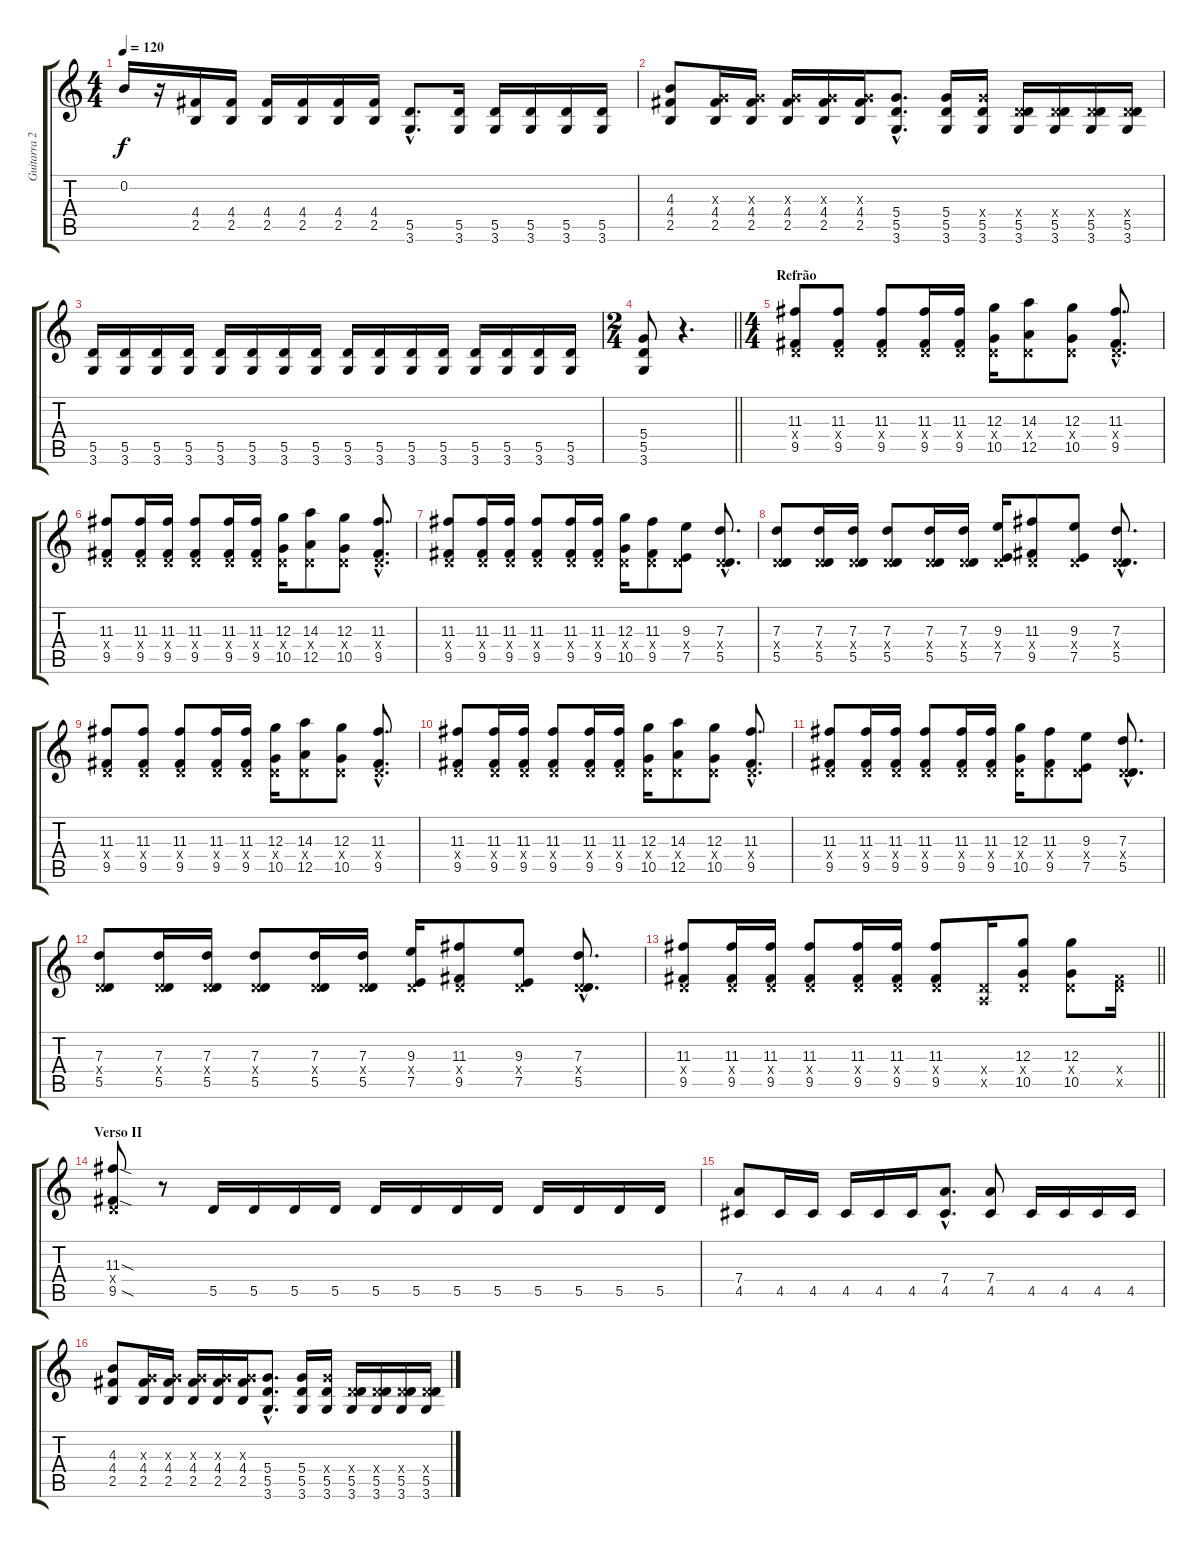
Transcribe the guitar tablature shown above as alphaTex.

\track ("Guitarra 2 - Erik" "Guitarra 2") {instrument distortionguitar}
\staff {score tabs}
\tuning (E4 B3 G3 D3 A2 E2) {hide}
\ts (4 4)
\tempo 120
\clef g2
\ks c
0.2.16{dy f} r.16 (4.4 2.5).16 (4.4 2.5).16 (4.4 2.5).16 (4.4 2.5).16 (4.4 2.5).16 (4.4 2.5).16 (5.5{hac} 3.6{hac}).8{d} (5.5 3.6).16 (5.5 3.6).16 (5.5 3.6).16 (5.5 3.6).16 (5.5 3.6).16 |
(4.3 4.4 2.5).8 (0.3{x} 4.4 2.5).16 (0.3{x} 4.4 2.5).16 (0.3{x} 4.4 2.5).16 (0.3{x} 4.4 2.5).16 (0.3{x} 4.4 2.5).16 (5.4{hac} 5.5{hac} 3.6{hac}).8{d} (5.4 5.5 3.6).16 (5.4{x} 5.5 3.6).16 (0.4{x} 5.5 3.6).16 (0.4{x} 5.5 3.6).16 (0.4{x} 5.5 3.6).16 (0.4{x} 5.5 3.6).16 |
(5.5 3.6).16 (5.5 3.6).16 (5.5 3.6).16 (5.5 3.6).16 (5.5 3.6).16 (5.5 3.6).16 (5.5 3.6).16 (5.5 3.6).16 (5.5 3.6).16 (5.5 3.6).16 (5.5 3.6).16 (5.5 3.6).16 (5.5 3.6).16 (5.5 3.6).16 (5.5 3.6).16 (5.5 3.6).16 |
\ts (2 4)
\barLineRight lightlight
(5.4 5.5 3.6).8 r.4{d} |
\ts (4 4)
\section ("" "Refrão")
(11.3 0.4{x} 9.5).8 (11.3 0.4{x} 9.5).8 (11.3 0.4{x} 9.5).8 (11.3 0.4{x} 9.5).16 (11.3 0.4{x} 9.5).16 (12.3 0.4{x} 10.5).16 (14.3 0.4{x} 12.5).8 (12.3 0.4{x} 10.5).8 (11.3{hac} 0.4{hac x} 9.5{hac}).8{d} |
(11.3 0.4{x} 9.5).8 (11.3 0.4{x} 9.5).16 (11.3 0.4{x} 9.5).16 (11.3 0.4{x} 9.5).8 (11.3 0.4{x} 9.5).16 (11.3 0.4{x} 9.5).16 (12.3 0.4{x} 10.5).16 (14.3 0.4{x} 12.5).8 (12.3 0.4{x} 10.5).8 (11.3{hac} 0.4{hac x} 9.5{hac}).8{d} |
(11.3 0.4{x} 9.5).8 (11.3 0.4{x} 9.5).16 (11.3 0.4{x} 9.5).16 (11.3 0.4{x} 9.5).8 (11.3 0.4{x} 9.5).16 (11.3 0.4{x} 9.5).16 (12.3 0.4{x} 10.5).16 (11.3 0.4{x} 9.5).8 (9.3 0.4{x} 7.5).8 (7.3{hac} 0.4{hac x} 5.5{hac}).8{d} |
(7.3 0.4{x} 5.5).8 (7.3 0.4{x} 5.5).16 (7.3 0.4{x} 5.5).16 (7.3 0.4{x} 5.5).8 (7.3 0.4{x} 5.5).16 (7.3 0.4{x} 5.5).16 (9.3 0.4{x} 7.5).16 (11.3 0.4{x} 9.5).8 (9.3 0.4{x} 7.5).8 (7.3{hac} 0.4{hac x} 5.5{hac}).8{d} |
(11.3 0.4{x} 9.5).8 (11.3 0.4{x} 9.5).8 (11.3 0.4{x} 9.5).8 (11.3 0.4{x} 9.5).16 (11.3 0.4{x} 9.5).16 (12.3 0.4{x} 10.5).16 (14.3 0.4{x} 12.5).8 (12.3 0.4{x} 10.5).8 (11.3{hac} 0.4{hac x} 9.5{hac}).8{d} |
(11.3 0.4{x} 9.5).8 (11.3 0.4{x} 9.5).16 (11.3 0.4{x} 9.5).16 (11.3 0.4{x} 9.5).8 (11.3 0.4{x} 9.5).16 (11.3 0.4{x} 9.5).16 (12.3 0.4{x} 10.5).16 (14.3 0.4{x} 12.5).8 (12.3 0.4{x} 10.5).8 (11.3{hac} 0.4{hac x} 9.5{hac}).8{d} |
(11.3 0.4{x} 9.5).8 (11.3 0.4{x} 9.5).16 (11.3 0.4{x} 9.5).16 (11.3 0.4{x} 9.5).8 (11.3 0.4{x} 9.5).16 (11.3 0.4{x} 9.5).16 (12.3 0.4{x} 10.5).16 (11.3 0.4{x} 9.5).8 (9.3 0.4{x} 7.5).8 (7.3{hac} 0.4{hac x} 5.5{hac}).8{d} |
(7.3 0.4{x} 5.5).8 (7.3 0.4{x} 5.5).16 (7.3 0.4{x} 5.5).16 (7.3 0.4{x} 5.5).8 (7.3 0.4{x} 5.5).16 (7.3 0.4{x} 5.5).16 (9.3 0.4{x} 7.5).16 (11.3 0.4{x} 9.5).8 (9.3 0.4{x} 7.5).8 (7.3{hac} 0.4{hac x} 5.5{hac}).8{d} |
\barLineRight lightlight
(11.3 0.4{x} 9.5).8 (11.3 0.4{x} 9.5).16 (11.3 0.4{x} 9.5).16 (11.3 0.4{x} 9.5).8 (11.3 0.4{x} 9.5).16 (11.3 0.4{x} 9.5).16 (11.3 0.4{x} 9.5).8 (0.4{x} 0.5{x}).16 (12.3 0.4{x} 10.5).8 (12.3 0.4{x} 10.5).8 (0.4{x} 9.5{x}).16 |
\section ("" "Verso II")
(11.3{sod} 0.4{x} 9.5{sod}).8 r.8 5.5.16 5.5.16 5.5.16 5.5.16 5.5.16 5.5.16 5.5.16 5.5.16 5.5.16 5.5.16 5.5.16 5.5.16 |
(7.4 4.5).8 4.5.16 4.5.16 4.5.16 4.5.16 4.5.16 (7.4{hac} 4.5{hac}).8{d} (7.4 4.5).8 4.5.16 4.5.16 4.5.16 4.5.16 |
(4.3 4.4 2.5).8 (0.3{x} 4.4 2.5).16 (0.3{x} 4.4 2.5).16 (0.3{x} 4.4 2.5).16 (0.3{x} 4.4 2.5).16 (0.3{x} 4.4 2.5).16 (5.4{hac} 5.5{hac} 3.6{hac}).8{d} (5.4 5.5 3.6).16 (5.4{x} 5.5 3.6).16 (0.4{x} 5.5 3.6).16 (0.4{x} 5.5 3.6).16 (0.4{x} 5.5 3.6).16 (0.4{x} 5.5 3.6).16
